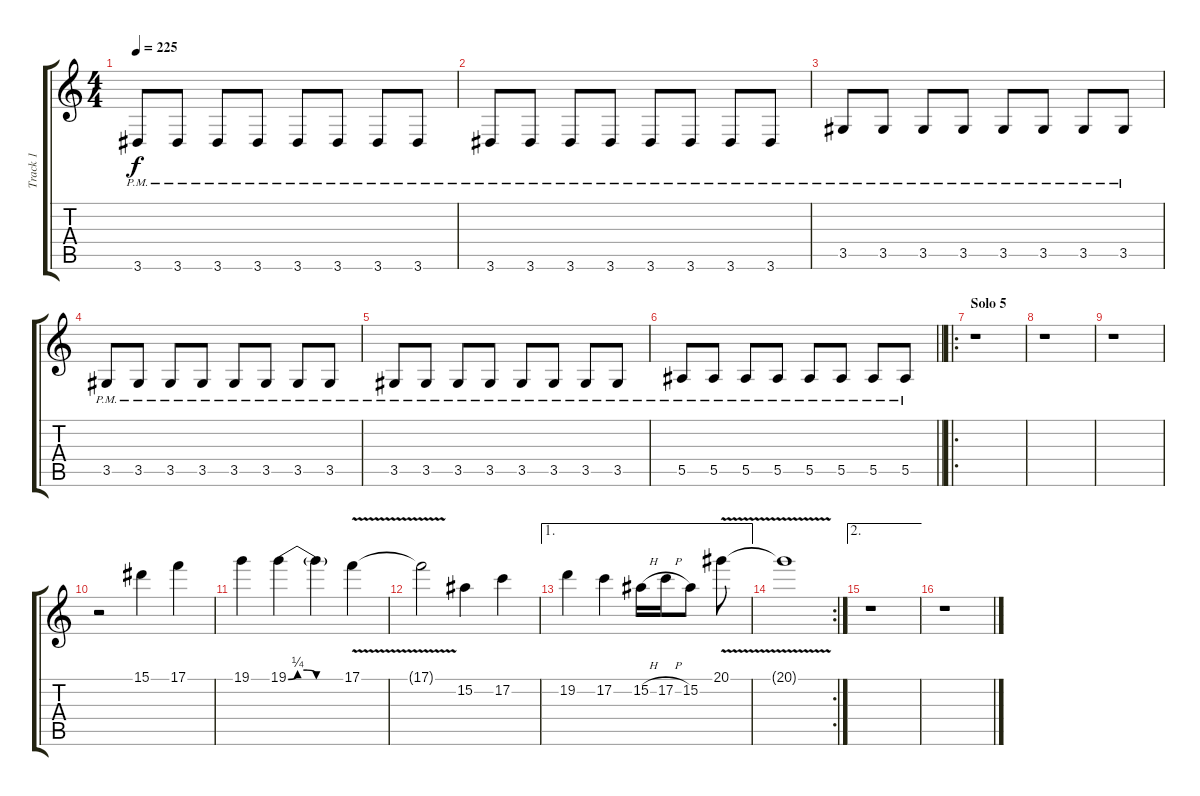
\track ("Track 1" "Track 1") {instrument distortionguitar}
\staff {score tabs}
\tuning (C4 G3 Eb3 Bb2 F2 C2) {hide}
\ts (4 4)
\tempo 225
\clef g2
\ks c
3.6{pm}.8{dy f} 3.6{pm}.8 3.6{pm}.8 3.6{pm}.8 3.6{pm}.8 3.6{pm}.8 3.6{pm}.8 3.6{pm}.8 |
3.6{pm}.8 3.6{pm}.8 3.6{pm}.8 3.6{pm}.8 3.6{pm}.8 3.6{pm}.8 3.6{pm}.8 3.6{pm}.8 |
3.5{pm}.8 3.5{pm}.8 3.5{pm}.8 3.5{pm}.8 3.5{pm}.8 3.5{pm}.8 3.5{pm}.8 3.5{pm}.8 |
3.5{pm}.8 3.5{pm}.8 3.5{pm}.8 3.5{pm}.8 3.5{pm}.8 3.5{pm}.8 3.5{pm}.8 3.5{pm}.8 |
3.5{pm}.8 3.5{pm}.8 3.5{pm}.8 3.5{pm}.8 3.5{pm}.8 3.5{pm}.8 3.5{pm}.8 3.5{pm}.8 |
\barLineRight lightlight
5.5{pm}.8 5.5{pm}.8 5.5{pm}.8 5.5{pm}.8 5.5{pm}.8 5.5{pm}.8 5.5{pm}.8 5.5{pm}.8 |
\ro
\section ("" "Solo 5")
r.1 |
r.1 |
r.1 |
r.2 15.1.4 17.1.4 |
19.1.4 19.1{be (custom 0 0 10 1 20 1 30 0 60 0)}.4 19.1{t}.4 17.1{v}.4 |
17.1{t}.2 15.2.4 17.2.4 |
\ae 1
19.2.4 17.2.4 15.2{h}.16 17.2{h}.16 15.2.8 20.1{v}.8 |
\rc 2
20.1{t}.1 |
\ae 2
r.1 |
r.1
